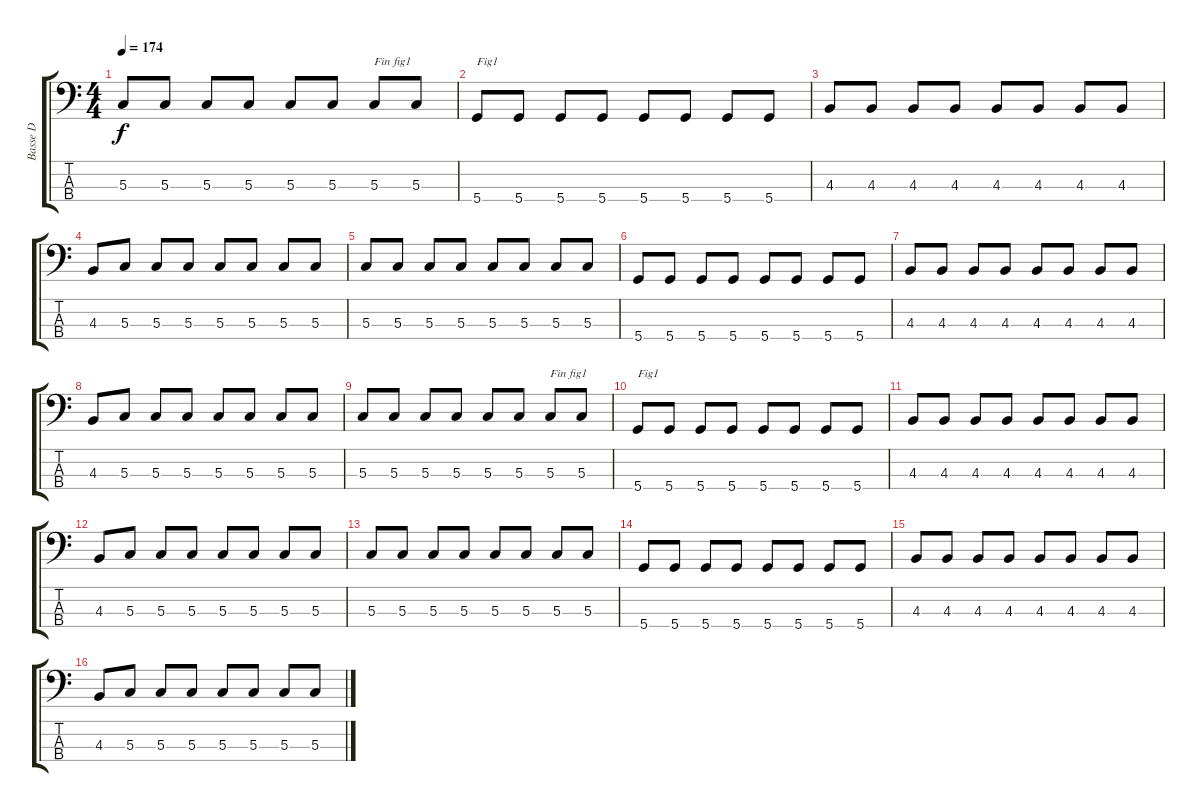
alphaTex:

\track ("Basse D" "Basse D") {instrument electricbassfinger}
\staff {score tabs}
\tuning (F2 C2 G1 D1) {hide}
\ts (4 4)
\tempo 174
\clef f4
\ks c
5.3.8{dy f} 5.3.8 5.3.8 5.3.8 5.3.8 5.3.8 5.3.8{txt "Fin fig1"} 5.3.8 |
5.4.8{txt "Fig1"} 5.4.8 5.4.8 5.4.8 5.4.8 5.4.8 5.4.8 5.4.8 |
4.3.8 4.3.8 4.3.8 4.3.8 4.3.8 4.3.8 4.3.8 4.3.8 |
4.3.8 5.3.8 5.3.8 5.3.8 5.3.8 5.3.8 5.3.8 5.3.8 |
5.3.8 5.3.8 5.3.8 5.3.8 5.3.8 5.3.8 5.3.8 5.3.8 |
5.4.8 5.4.8 5.4.8 5.4.8 5.4.8 5.4.8 5.4.8 5.4.8 |
4.3.8 4.3.8 4.3.8 4.3.8 4.3.8 4.3.8 4.3.8 4.3.8 |
4.3.8 5.3.8 5.3.8 5.3.8 5.3.8 5.3.8 5.3.8 5.3.8 |
5.3.8 5.3.8 5.3.8 5.3.8 5.3.8 5.3.8 5.3.8{txt "Fin fig1"} 5.3.8 |
5.4.8{txt "Fig1"} 5.4.8 5.4.8 5.4.8 5.4.8 5.4.8 5.4.8 5.4.8 |
4.3.8 4.3.8 4.3.8 4.3.8 4.3.8 4.3.8 4.3.8 4.3.8 |
4.3.8 5.3.8 5.3.8 5.3.8 5.3.8 5.3.8 5.3.8 5.3.8 |
5.3.8 5.3.8 5.3.8 5.3.8 5.3.8 5.3.8 5.3.8 5.3.8 |
5.4.8 5.4.8 5.4.8 5.4.8 5.4.8 5.4.8 5.4.8 5.4.8 |
4.3.8 4.3.8 4.3.8 4.3.8 4.3.8 4.3.8 4.3.8 4.3.8 |
4.3.8 5.3.8 5.3.8 5.3.8 5.3.8 5.3.8 5.3.8 5.3.8
